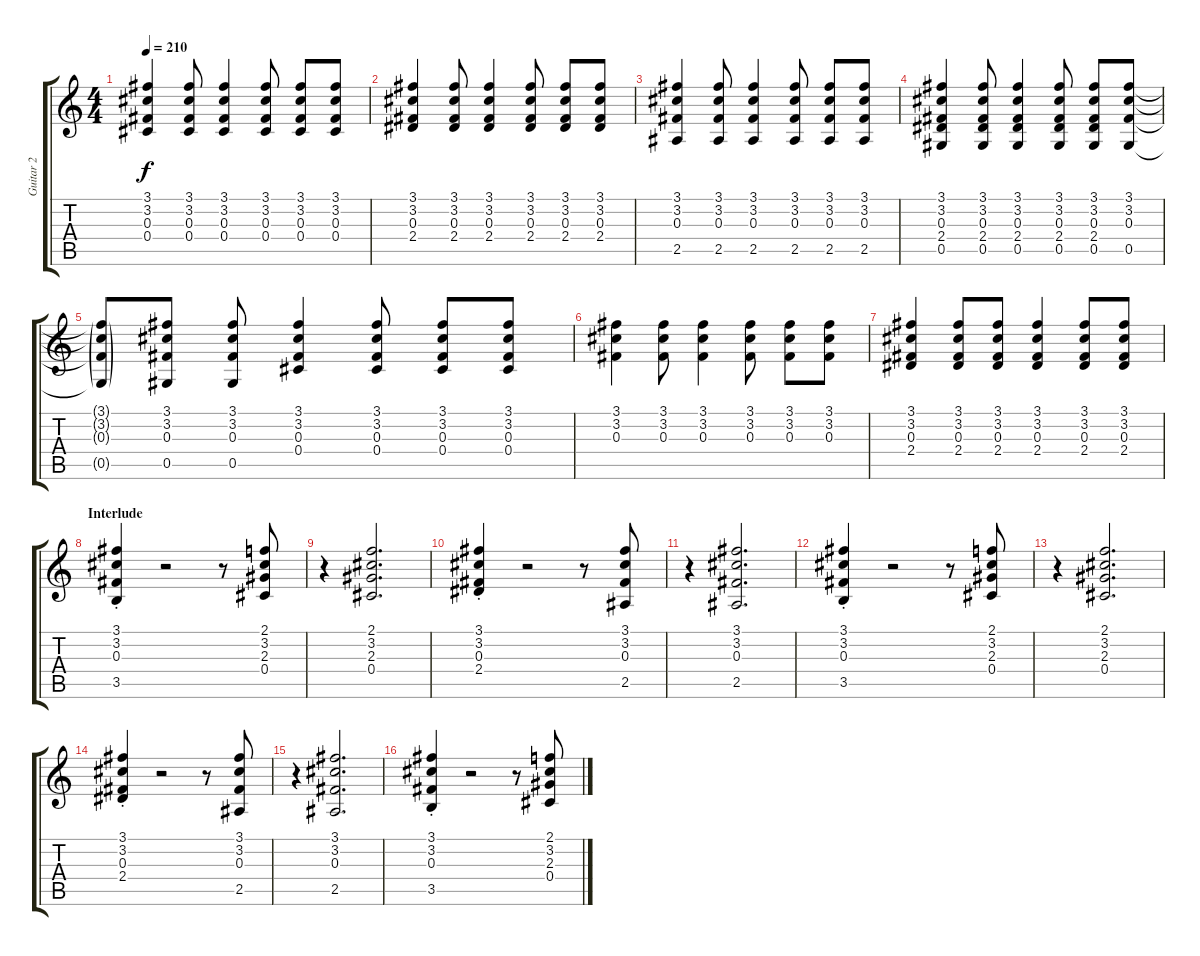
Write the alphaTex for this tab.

\track ("Guitar 2" "Guitar 2") {instrument electricguitarclean}
\staff {score tabs}
\tuning (Eb4 Bb3 Gb3 Db3 Ab2 Eb2) {hide}
\ts (4 4)
\tempo 210
\clef g2
\ks c
(3.1 3.2 0.3 0.4).4{dy f} (3.1 3.2 0.3 0.4).8 (3.1 3.2 0.3 0.4).4 (3.1 3.2 0.3 0.4).8 (3.1 3.2 0.3 0.4).8 (3.1 3.2 0.3 0.4).8 |
(3.1 3.2 0.3 2.4).4 (3.1 3.2 0.3 2.4).8 (3.1 3.2 0.3 2.4).4 (3.1 3.2 0.3 2.4).8 (3.1 3.2 0.3 2.4).8 (3.1 3.2 0.3 2.4).8 |
(3.1 3.2 0.3 2.5).4 (3.1 3.2 0.3 2.5).8 (3.1 3.2 0.3 2.5).4 (3.1 3.2 0.3 2.5).8 (3.1 3.2 0.3 2.5).8 (3.1 3.2 0.3 2.5).8 |
(3.1 3.2 0.3 2.4 0.5).4 (3.1 3.2 0.3 2.4 0.5).8 (3.1 3.2 0.3 2.4 0.5).4 (3.1 3.2 0.3 2.4 0.5).8 (3.1 3.2 0.3 2.4 0.5).8 (3.1 3.2 0.3 0.5).8 |
(3.1{g t} 3.2{g t} 0.3{g t} 0.5{g t}).8 (3.1 3.2 0.3 0.5).8 (3.1 3.2 0.3 0.5).8 (3.1 3.2 0.3 0.4).4 (3.1 3.2 0.3 0.4).8 (3.1 3.2 0.3 0.4).8 (3.1 3.2 0.3 0.4).8 |
(3.1 3.2 0.3).4 (3.1 3.2 0.3).8 (3.1 3.2 0.3).4 (3.1 3.2 0.3).8 (3.1 3.2 0.3).8 (3.1 3.2 0.3).8 |
(3.1 3.2 0.3 2.4).4 (3.1 3.2 0.3 2.4).8 (3.1 3.2 0.3 2.4).8 (3.1 3.2 0.3 2.4).4 (3.1 3.2 0.3 2.4).8 (3.1 3.2 0.3 2.4).8 |
\section ("" "Interlude")
(3.1{st} 3.2{st} 0.3{st} 3.5{st}).4 r.2 r.8 (2.1 3.2 2.3 0.4).8 |
r.4 (2.1 3.2 2.3 0.4).2{d} |
(3.1{st} 3.2{st} 0.3{st} 2.4{st}).4 r.2 r.8 (3.1 3.2 0.3 2.5).8 |
r.4 (3.1 3.2 0.3 2.5).2{d} |
(3.1{st} 3.2{st} 0.3{st} 3.5{st}).4 r.2 r.8 (2.1 3.2 2.3 0.4).8 |
r.4 (2.1 3.2 2.3 0.4).2{d} |
(3.1{st} 3.2{st} 0.3{st} 2.4{st}).4 r.2 r.8 (3.1 3.2 0.3 2.5).8 |
r.4 (3.1 3.2 0.3 2.5).2{d} |
(3.1{st} 3.2{st} 0.3{st} 3.5{st}).4 r.2 r.8 (2.1 3.2 2.3 0.4).8
